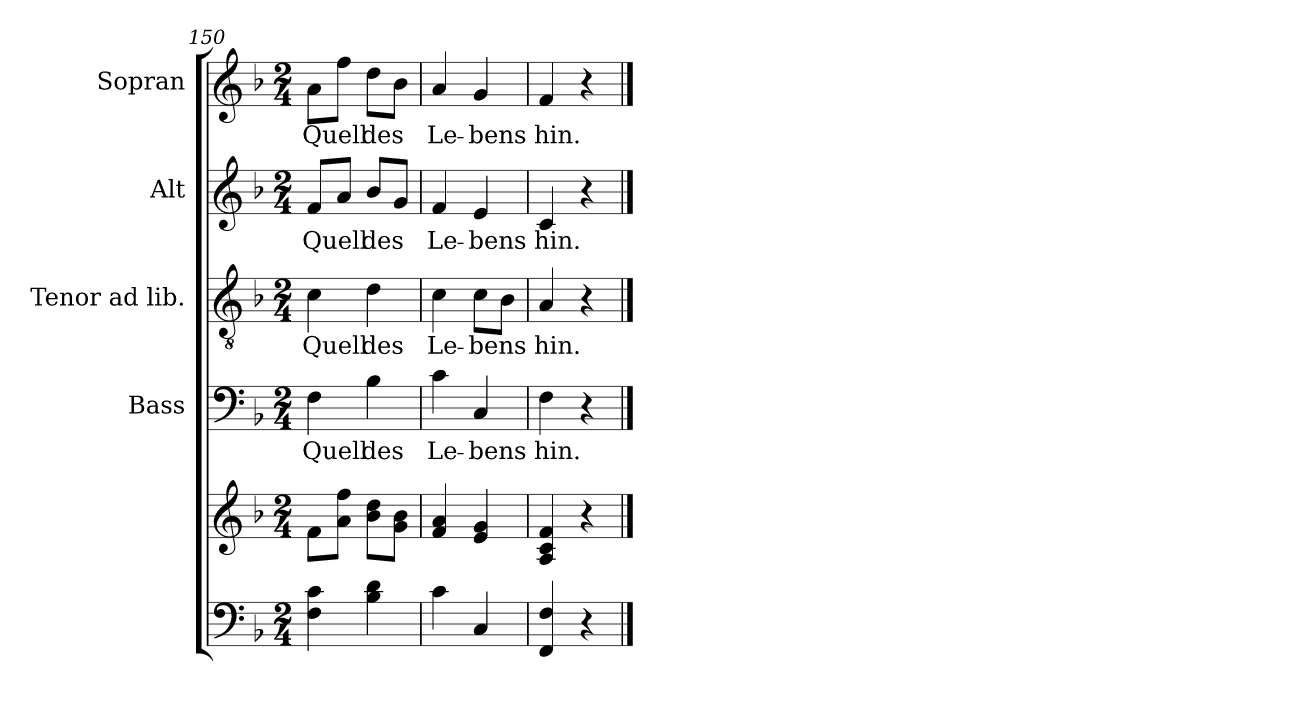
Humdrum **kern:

**kern	**kern	**kern	**text	**kern	**text	**kern	**text	**kern	**text
*part5	*part5	*part4	*part4	*part3	*part3	*part2	*part2	*part1	*part1
*staff6	*staff5	*staff4	*staff4	*staff3	*staff3	*staff2	*staff2	*staff1	*staff1
*	*	*I"Bass	*	*I"Tenor ad lib.	*	*I"Alt	*	*I"Sopran	*
*	*	*I'B.	*	*I'T.	*	*I'A.	*	*I'S.	*
*clefF4	*clefG2	*clefF4	*	*clefGv2	*	*clefG2	*	*clefG2	*
*k[b-]	*k[b-]	*k[b-]	*	*k[b-]	*	*k[b-]	*	*k[b-]	*
*F:	*F:	*F:	*	*F:	*	*F:	*	*F:	*
*M2/4	*M2/4	*M2/4	*	*M2/4	*	*M2/4	*	*M2/4	*
=150	=150	=150	=150	=150	=150	=150	=150	=150	=150
!	!	!	!LO:LY:b	!	!LO:LY:b	!	!LO:LY:b	!	!LO:LY:b
4F\ 4c\	8f\L	4F\	Quell	4c\	Quell	8f/L	Quell	8a\L	Quell
.	8a\ 8ff\J	.	.	.	.	8a/J	.	8ff\J	.
!	!	!	!LO:LY:b	!	!LO:LY:b	!	!LO:LY:b	!	!LO:LY:b
4B-\ 4d\	8b-\ 8dd\L	4B-\	des	4d\	des	8b-/L	des	8dd\L	des
.	8g\ 8b-\J	.	.	.	.	8g/J	.	8b-\J	.
=151	=151	=151	=151	=151	=151	=151	=151	=151	=151
!	!	!	!LO:LY:b	!	!LO:LY:b	!	!LO:LY:b	!	!LO:LY:b
4c\	4f/ 4a/	4c\	Le-	4c\	Le-	4f/	Le-	4a/	Le-
!	!	!	!LO:LY:b	!	!LO:LY:b	!	!LO:LY:b	!	!LO:LY:b
4C/	4e/ 4g/	4C/	-bens	8c\L	-bens	4e/	-bens	4g/	-bens
.	.	.	.	8B-\J	.	.	.	.	.
=152	=152	=152	=152	=152	=152	=152	=152	=152	=152
!	!	!	!LO:LY:b	!	!LO:LY:b	!	!LO:LY:b	!	!LO:LY:b
4FF/ 4F/	4A/ 4c/ 4f/	4F\	hin.	4A/	hin.	4c/	hin.	4f/	hin.
4r	4r	4r	.	4r	.	4r	.	4r	.
==	==	==	==	==	==	==	==	==	==
*-	*-	*-	*-	*-	*-	*-	*-	*-	*-
